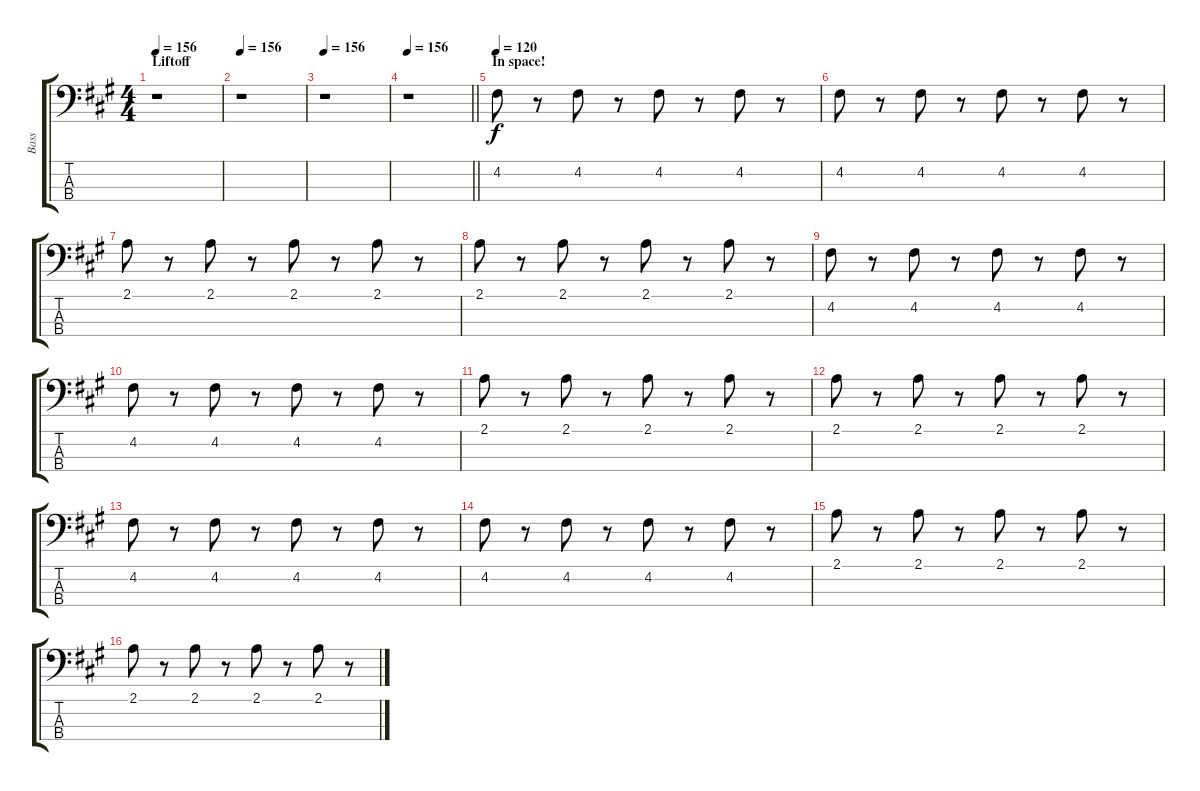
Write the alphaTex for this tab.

\track ("Bass" "Bass") {instrument fretlessbass}
\staff {score tabs}
\tuning (G2 D2 A1 E1) {hide}
\ts (4 4)
\section ("" "Liftoff")
\tempo 156
\clef f4
\ks f#minor
r.1{dy f} |
\tempo 156
r.1 |
\tempo 156
r.1 |
\tempo 156
\barLineRight lightlight
r.1 |
\section ("" "In space!")
\tempo 120
4.2.8 r.8 4.2.8 r.8 4.2.8 r.8 4.2.8 r.8 |
4.2.8 r.8 4.2.8 r.8 4.2.8 r.8 4.2.8 r.8 |
2.1.8 r.8 2.1.8 r.8 2.1.8 r.8 2.1.8 r.8 |
2.1.8 r.8 2.1.8 r.8 2.1.8 r.8 2.1.8 r.8 |
4.2.8 r.8 4.2.8 r.8 4.2.8 r.8 4.2.8 r.8 |
4.2.8 r.8 4.2.8 r.8 4.2.8 r.8 4.2.8 r.8 |
2.1.8 r.8 2.1.8 r.8 2.1.8 r.8 2.1.8 r.8 |
2.1.8 r.8 2.1.8 r.8 2.1.8 r.8 2.1.8 r.8 |
4.2.8 r.8 4.2.8 r.8 4.2.8 r.8 4.2.8 r.8 |
4.2.8 r.8 4.2.8 r.8 4.2.8 r.8 4.2.8 r.8 |
2.1.8 r.8 2.1.8 r.8 2.1.8 r.8 2.1.8 r.8 |
2.1.8 r.8 2.1.8 r.8 2.1.8 r.8 2.1.8 r.8
